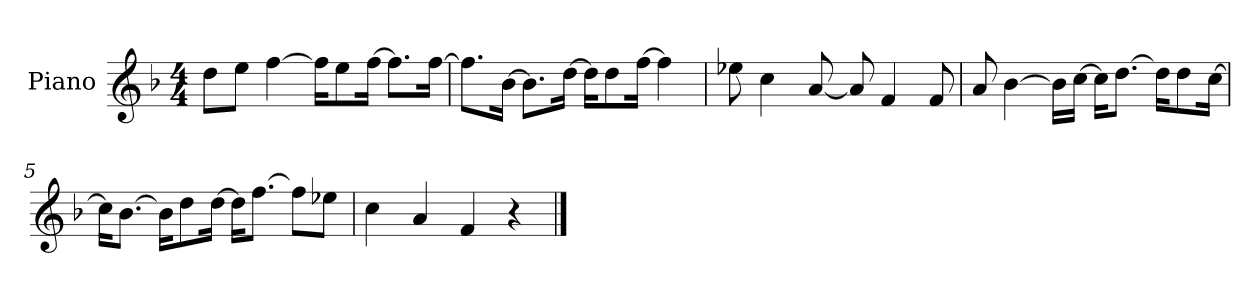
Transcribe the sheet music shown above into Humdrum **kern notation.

**kern
*part1
*staff1
*I"Piano
*I'P-no
*clefG2
*k[b-]
*M4/4
*MM90
=1
8dd\L
8ee\J
[4ff\
16ff\KL]
8ee\
[16ff\Jk
8.ff\L]
[16ff\Jk
=2
8.ff\L]
[16b-\Jk
8.b-\L]
[16dd\Jk
16dd\KL]
8dd\
[16ff\Jk
4ff\]
=3
8ee-X\
4cc\
[8a/
8a/]
4f/
8f/
=4
8a/
[4b-\
16b-\LL]
[16cc\JJ
16cc\KL]
[8.dd\J
16dd\KL]
8dd\
[16cc\Jk
!!LO:LB:g=z
=5
16cc\KL]
[8.b-\J
16b-\KL]
8dd\
[16dd\Jk
16dd\KL]
[8.ff\J
8ff\L]
8ee-X\J
=6
4cc\
4a/
4f/
4r
==
*-
